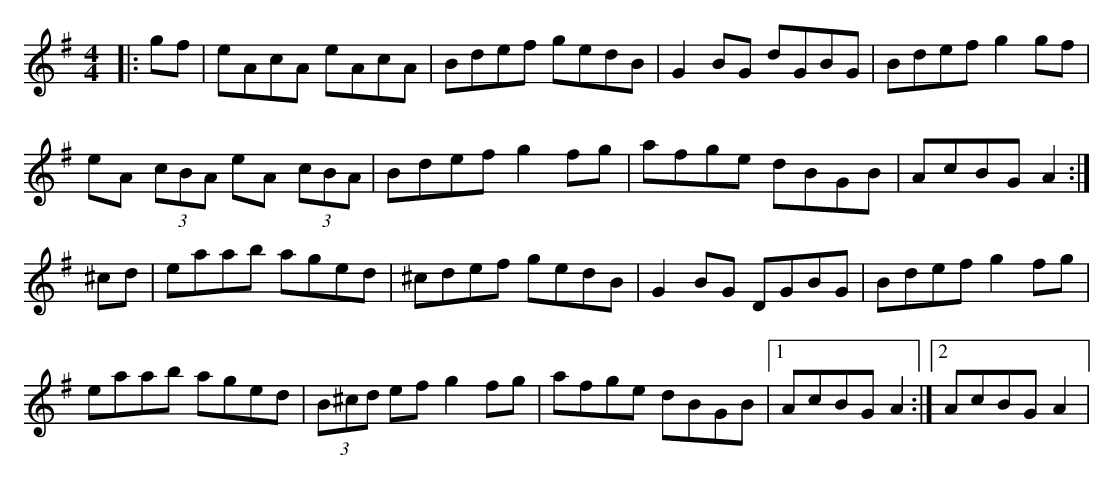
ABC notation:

X:1
M:4/4
K:Ador
|:gf|eAcA eAcA|Bdef gedB|G2BG dGBG|Bdef g2gf|
eA (3cBA eA (3cBA|Bdef g2fg|afge dBGB|AcBG A2:|
^cd|eaab aged|^cdef gedB|G2 BG DGBG|Bdef g2fg|
eaab aged|(3B^cd ef g2fg|afge dBGB|1 AcBG A2:|2 AcBG A2|
